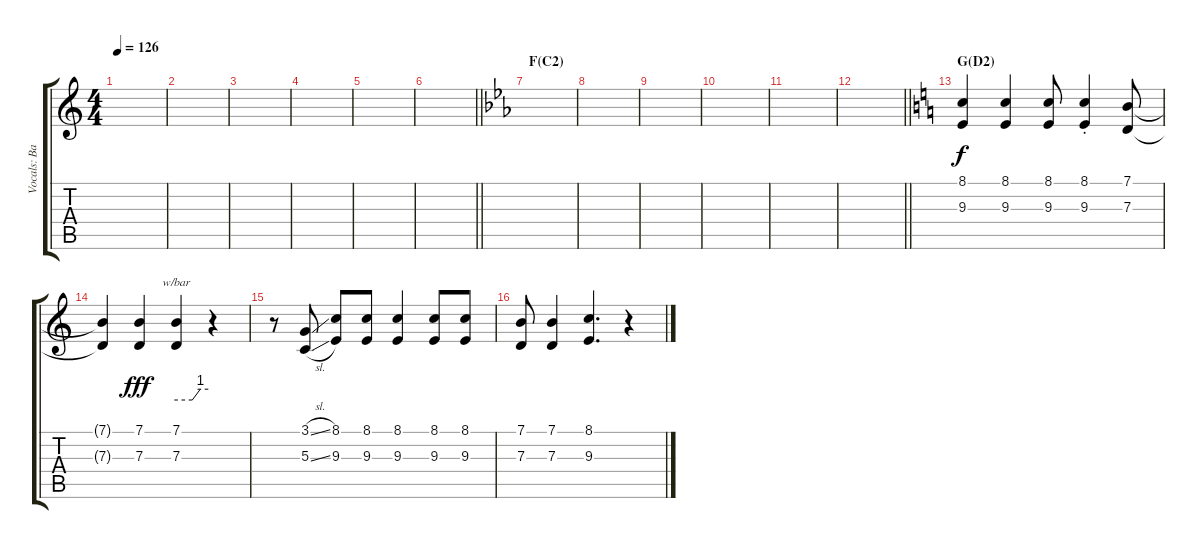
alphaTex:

\track ("Vocals: Band" "Vocals: Ba") {instrument choiraahs}
\staff {score tabs}
\tuning (E4 B3 G3 D3 A2 E2) {hide}
\ts (4 4)
\tempo 126
\clef g2
\ks c
|
|
|
|
|
\barLineRight lightlight
|
\section ("" "F(C2)")
\ks eb
|
|
|
|
|
\barLineRight lightlight
|
\section ("" "G(D2)")
\ks c
(8.1 9.3).4 (8.1 9.3).4 (8.1 9.3).8 (8.1{st} 9.3{st}).4 (7.1 7.3).8 |
(7.1{t} 7.3{t}).4{dy f} (7.1 7.3).4{dy fff} (7.1 7.3).4{tbe (custom default 0 0 30 0 45 4 60 4)} r.4 |
r.8 (3.1{sl} 5.3{sl}).8 (8.1 9.3).8 (8.1 9.3).8 (8.1 9.3).4 (8.1 9.3).8 (8.1 9.3).8 |
(7.1 7.3).8 (7.1 7.3).4 (8.1 9.3).4{d} r.4
